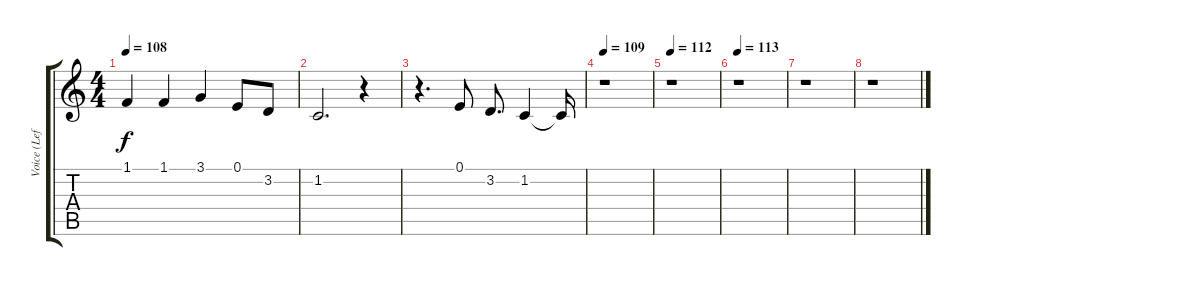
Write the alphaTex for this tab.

\track ("Voice (Left)" "Voice (Lef") {instrument synthvoice}
\staff {score tabs}
\tuning (E4 B3 G3 D3 A2 E2) {hide}
\ts (4 4)
\tempo 108
\clef g2
\ks c
1.1.4{dy f} 1.1.4 3.1.4 0.1.8 3.2.8 |
1.2.2{d} r.4 |
r.4{d} 0.1.8 3.2.8{d} 1.2.4 1.2{t}.16 |
\tempo 109
r.1 |
\tempo 112
r.1 |
\tempo 113
r.1 |
r.1 |
r.1
